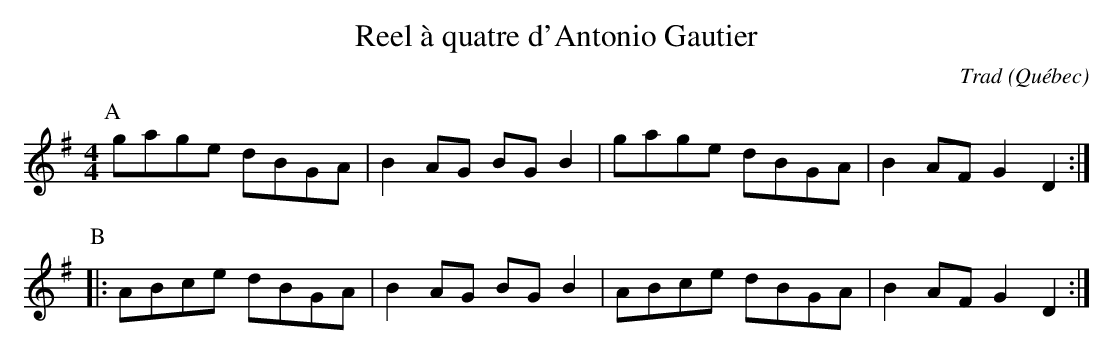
X:1
T:Reel à quatre d'Antonio Gautier
C:Trad
O:Québec
M:4/4
L:1/8
K:Gmaj
P:A
gage dBGA | B2AG BG B2 | gage dBGA | B2AF G2D2 :|
P:B
|:ABce dBGA | B2AG BGB2 | ABce dBGA | B2AF G2D2 :|
